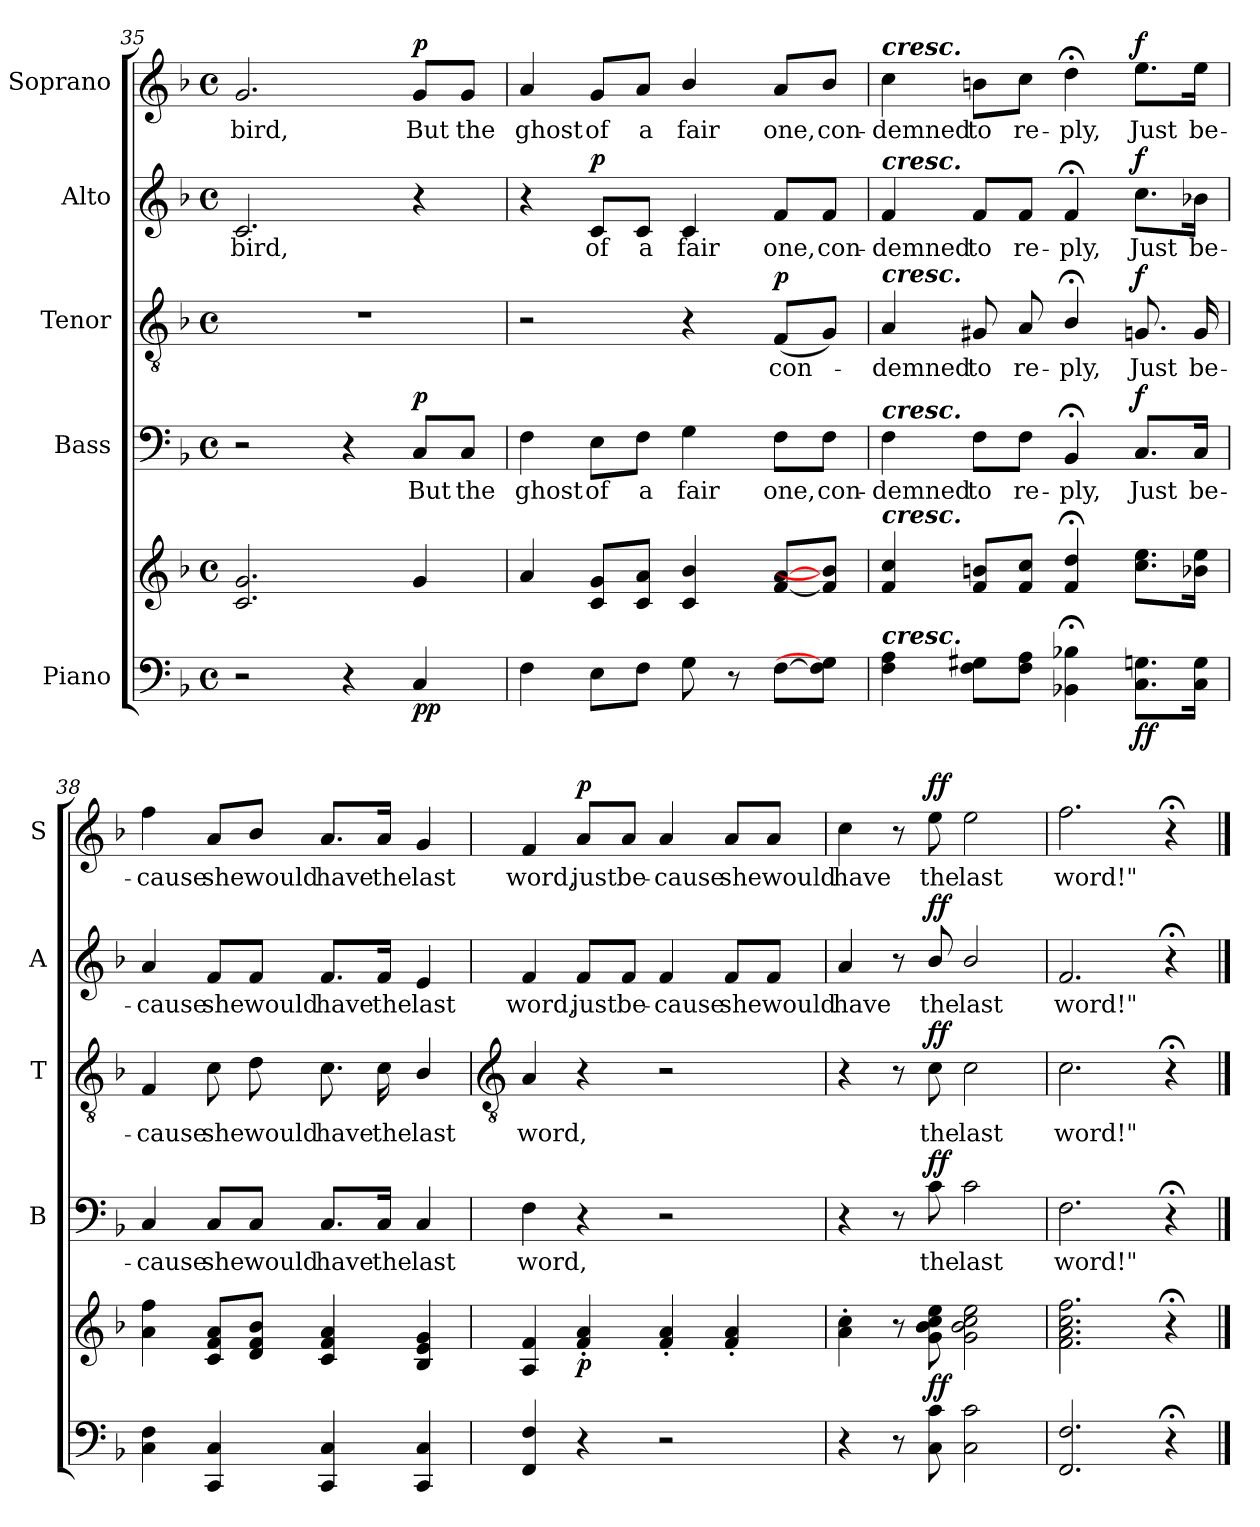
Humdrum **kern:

**kern	**kern	**dynam	**kern	**text	**dynam	**kern	**text	**dynam	**kern	**text	**dynam	**kern	**text	**dynam
*part5	*part5	*part5	*part4	*part4	*part4	*part3	*part3	*part3	*part2	*part2	*part2	*part1	*part1	*part1
*staff6	*staff5	*staff5/6	*staff4	*staff4	*staff4	*staff3	*staff3	*staff3	*staff2	*staff2	*staff2	*staff1	*staff1	*staff1
*I"Piano	*	*	*I"Bass	*	*	*I"Tenor	*	*	*I"Alto	*	*	*I"Soprano	*	*
*	*	*	*I'B	*	*	*I'T	*	*	*I'A	*	*	*I'S	*	*
!!LO:LB:g=z
*clefF4	*clefG2	*	*clefF4	*	*	*clefGv2	*	*	*clefG2	*	*	*clefG2	*	*
*k[b-]	*k[b-]	*	*k[b-]	*	*	*k[b-]	*	*	*k[b-]	*	*	*k[b-]	*	*
*F:	*F:	*	*F:	*	*	*F:	*	*	*F:	*	*	*F:	*	*
*M4/4	*M4/4	*	*M4/4	*	*	*M4/4	*	*	*M4/4	*	*	*M4/4	*	*
*met(c)	*met(c)	*	*met(c)	*	*	*met(c)	*	*	*met(c)	*	*	*met(c)	*	*
=35	=35	=35	=35	=35	=35	=35	=35	=35	=35	=35	=35	=35	=35	=35
!	!	!	!	!	!	!	!	!	!	!LO:LY:b	!	!	!LO:LY:b	!
2r	2.c 2.g	.	2r	.	.	1r	.	.	2.c	bird,	.	2.g	bird,	.
4r	.	.	4r	.	.	.	.	.	.	.	.	.	.	.
!	!	!LO:DY:b=2	!	!LO:LY:b	!	!	!	!	!	!	!	!	!LO:LY:b	!
!	!	!LO:DY:n=1:b	!	!	!LO:DY:b	!	!	!	!	!	!	!	!	!LO:DY:b
4C	4g	p p	8C/L	But	p	.	.	.	4r	.	.	8g/L	But	p
!	!	!	!	!LO:LY:b	!	!	!	!	!	!	!	!	!LO:LY:b	!
.	.	.	8C/J	the	.	.	.	.	.	.	.	8g/J	the	.
=36	=36	=36	=36	=36	=36	=36	=36	=36	=36	=36	=36	=36	=36	=36
!	!	!	!	!LO:LY:b	!	!	!	!	!	!	!	!	!LO:LY:b	!
4F	4a	.	4F	ghost	.	2r	.	.	4r	.	.	4a	ghost	.
!	!	!	!	!LO:LY:b	!	!	!	!	!	!LO:LY:b	!LO:DY:b	!	!LO:LY:b	!
8EL	8c 8gL	.	8E\L	of	.	.	.	.	8c/L	of	p	8g/L	of	.
!	!	!	!	!LO:LY:b	!	!	!	!	!	!LO:LY:b	!	!	!LO:LY:b	!
8FJ	8c 8aJ	.	8F\J	a	.	.	.	.	8c/J	a	.	8a/J	a	.
!	!	!	!	!LO:LY:b	!	!	!	!	!	!LO:LY:b	!	!	!LO:LY:b	!
8G	4c/ 4b-/	.	4G	fair	.	4r	.	.	4c	fair	.	4b-/	fair	.
8r	.	.	.	.	.	.	.	.	.	.	.	.	.	.
!	!	!	!	!LO:LY:b	!	!	!LO:LY:b	!LO:DY:b	!	!LO:LY:b	!	!	!LO:LY:b	!
[8FL	[8f [8aL	.	8F\L	one,	.	(<8FL	con-	p	8f/L	one,	.	8a/L	one,	.
!	!	!	!	!LO:LY:b	!	!	!	!	!	!LO:LY:b	!	!	!LO:LY:b	!
8F] 8G]J	8f] 8b-]J	.	8F\J	con-	.	8GJ)	.	.	8f/J	con-	.	8b-/J	con-	.
=37	=37	=37	=37	=37	=37	=37	=37	=37	=37	=37	=37	=37	=37	=37
!	!	!	!	!	!	!	!	!	!	!	!	!LO:TX:a:Bi:t=cresc.	!	!
!	!	!	!	!	!	!	!	!	!LO:TX:a:Bi:t=cresc.	!	!	!	!	!
!	!	!	!	!	!	!LO:TX:a:Bi:t=cresc.	!	!	!	!	!	!	!	!
!	!	!	!LO:TX:a:Bi:t=cresc.	!	!	!	!	!	!	!	!	!	!	!
!	!LO:TX:a:Bi:t=cresc.	!	!	!	!	!	!	!	!	!	!	!	!	!
!LO:TX:a:Bi:t=cresc.	!	!	!	!	!	!	!	!	!	!	!	!	!	!
!	!	!	!	!LO:LY:b	!	!	!LO:LY:b	!	!	!LO:LY:b	!	!	!LO:LY:b	!
4F 4A	4f 4cc	.	4F	-demned	.	4A	demned	.	4f	-demned	.	4cc	-demned	.
!	!	!	!	!LO:LY:b	!	!	!LO:LY:b	!	!	!LO:LY:b	!	!	!LO:LY:b	!
8F 8G#XL	8f 8bnL	.	8F\L	to	.	8G#X	to	.	8f/L	to	.	8bn\L	to	.
!	!	!	!	!LO:LY:b	!	!	!LO:LY:b	!	!	!LO:LY:b	!	!	!LO:LY:b	!
8F 8AJ	8f 8ccJ	.	8F\J	re-	.	8A	re-	.	8f/J	re-	.	8cc\J	re-	.
!	!	!	!	!LO:LY:b	!	!	!LO:LY:b	!	!	!LO:LY:b	!	!	!LO:LY:b	!
4BB-X;< 4B-X;<	4f;< 4dd;<	.	4BB-;<	-ply,	.	4B-;</	-ply,	.	4f;<	-ply,	.	4dd;<	-ply,	.
!	!	!LO:DY:b=2	!	!LO:LY:b	!	!	!LO:LY:b	!	!	!LO:LY:b	!	!	!LO:LY:b	!
!	!	!LO:DY:n=1:b	!	!	!LO:DY:b	!	!	!LO:DY:b	!	!	!LO:DY:b	!	!	!LO:DY:b
8.C 8.GnL	8.cc 8.eeL	f f	8.C/L	Just	f	8.Gn	Just	f	8.cc\L	Just	f	8.ee\L	Just	f
!	!	!	!	!LO:LY:b	!	!	!LO:LY:b	!	!	!LO:LY:b	!	!	!LO:LY:b	!
16C 16GJ	16b-X 16eeJ	.	16C/Jk	be-	.	16G	be-	.	16b-X\Jk	be-	.	16ee\Jk	be-	.
=38	=38	=38	=38	=38	=38	=38	=38	=38	=38	=38	=38	=38	=38	=38
!	!	!	!	!LO:LY:b	!	!	!LO:LY:b	!	!	!LO:LY:b	!	!	!LO:LY:b	!
4C 4F	4a 4ff	.	4C	-cause	.	4F	-cause	.	4a	-cause	.	4ff	-cause	.
!	!	!	!	!LO:LY:b	!	!	!LO:LY:b	!	!	!LO:LY:b	!	!	!LO:LY:b	!
4CC 4C	8c 8f 8aL	.	8C/L	she	.	8c	she	.	8f/L	she	.	8a/L	she	.
!	!	!	!	!LO:LY:b	!	!	!LO:LY:b	!	!	!LO:LY:b	!	!	!LO:LY:b	!
.	8d/ 8f/ 8b-/J	.	8C/J	would	.	8d	would	.	8f/J	would	.	8b-/J	would	.
!	!	!	!	!LO:LY:b	!	!	!LO:LY:b	!	!	!LO:LY:b	!	!	!LO:LY:b	!
4CC 4C	4c/ 4f/ 4a/	.	8.C/L	have	.	8.c	have	.	8.f/L	have	.	8.a/L	have	.
!	!	!	!	!LO:LY:b	!	!	!LO:LY:b	!	!	!LO:LY:b	!	!	!LO:LY:b	!
.	.	.	16C/Jk	the	.	16c	the	.	16f/Jk	the	.	16a/Jk	the	.
!	!	!	!	!LO:LY:b	!	!	!LO:LY:b	!	!	!LO:LY:b	!	!	!LO:LY:b	!
4CC 4C	4B- 4e 4g	.	4C	last	.	4B-/	last	.	4e	last	.	4g	last	.
!!LO:LB:g=z
=39	=39	=39	=39	=39	=39	=39	=39	=39	=39	=39	=39	=39	=39	=39
*	*	*	*	*	*	*clefGv2	*	*	*	*	*	*	*	*
!	!	!	!	!LO:LY:b	!	!	!LO:LY:b	!	!	!LO:LY:b	!	!	!LO:LY:b	!
4FF 4F	4A 4f	.	4F	word,	.	4A	word,	.	4f	word,	.	4f	word,	.
!	!	!LO:DY:b	!	!	!	!	!	!	!	!LO:LY:b	!	!	!LO:LY:b	!LO:DY:b
4r	4f' 4a'	p	4r	.	.	4r	.	.	8f/L	just	.	8a/L	just	p
!	!	!	!	!	!	!	!	!	!	!LO:LY:b	!	!	!LO:LY:b	!
.	.	.	.	.	.	.	.	.	8f/J	be-	.	8a/J	be-	.
!	!	!	!	!	!	!	!	!	!	!LO:LY:b	!	!	!LO:LY:b	!
2r	4f' 4a'	.	2r	.	.	2r	.	.	4f	-cause	.	4a	-cause	.
!	!	!	!	!	!	!	!	!	!	!LO:LY:b	!	!	!LO:LY:b	!
.	4f' 4a'	.	.	.	.	.	.	.	8f/L	she	.	8a/L	she	.
!	!	!	!	!	!	!	!	!	!	!LO:LY:b	!	!	!LO:LY:b	!
.	.	.	.	.	.	.	.	.	8f/J	would	.	8a/J	would	.
=40	=40	=40	=40	=40	=40	=40	=40	=40	=40	=40	=40	=40	=40	=40
!	!	!	!	!	!	!	!	!	!	!LO:LY:b	!	!	!LO:LY:b	!
4r	4a' 4cc'	.	4r	.	.	4r	.	.	4a	have	.	4cc	have	.
8r	8r	.	8r	.	.	8r	.	.	8r	.	.	8r	.	.
!	!	!LO:DY:a=2	!	!LO:LY:b	!LO:DY:b	!	!LO:LY:b	!LO:DY:b	!	!LO:LY:b	!LO:DY:b	!	!LO:LY:b	!LO:DY:b
8C 8c	8g 8b- 8cc 8ee	ff	8c	the	ff	8c	the	ff	8b-/	the	ff	8ee	the	ff
!	!	!	!	!LO:LY:b	!	!	!LO:LY:b	!	!	!LO:LY:b	!	!	!LO:LY:b	!
2C 2c	2g 2b- 2cc 2ee	.	2c	last	.	2c	last	.	2b-/	last	.	2ee	last	.
=41	=41	=41	=41	=41	=41	=41	=41	=41	=41	=41	=41	=41	=41	=41
!	!	!	!	!LO:LY:b	!	!	!LO:LY:b	!	!	!LO:LY:b	!	!	!LO:LY:b	!
2.FF 2.F	2.f 2.a 2.cc 2.ff	.	2.F	word!"	.	2.c	word!"	.	2.f	word!"	.	2.ff	word!"	.
4r;	4r;<	.	4r;<	.	.	4r;<	.	.	4r;<	.	.	4r;<	.	.
==	==	==	==	==	==	==	==	==	==	==	==	==	==	==
*-	*-	*-	*-	*-	*-	*-	*-	*-	*-	*-	*-	*-	*-	*-
